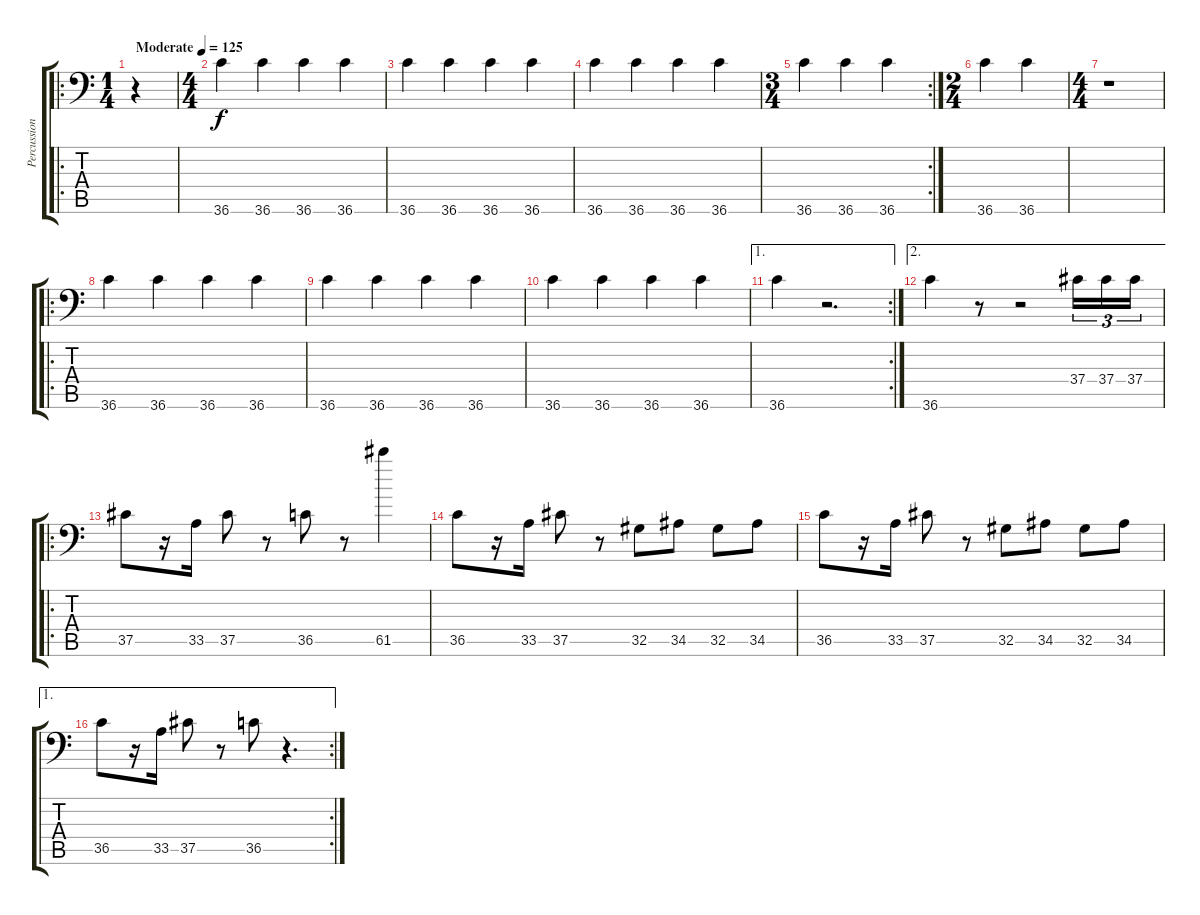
\track ("Percussion" "Percussion") {instrument acousticgrandpiano}
\staff {score tabs}
\tuning (C-1 C-1 C-1 C-1 C-1 C-1) {hide}
\ro
\ts (1 4)
\tempo (125 "Moderate")
\clef f4
\ks c
r.4{dy f instrument acousticgrandpiano} |
\ts (4 4)
36.6.4 36.6.4 36.6.4 36.6.4 |
36.6.4 36.6.4 36.6.4 36.6.4 |
36.6.4 36.6.4 36.6.4 36.6.4 |
\rc 2
\ts (3 4)
36.6.4 36.6.4 36.6.4 |
\ts (2 4)
36.6.4 36.6.4 |
\ts (4 4)
r.1 |
\ro
36.6.4 36.6.4 36.6.4 36.6.4 |
36.6.4 36.6.4 36.6.4 36.6.4 |
36.6.4 36.6.4 36.6.4 36.6.4 |
\ae 1
\rc 2
36.6.4 r.2{d} |
\ae 2
36.6.4 r.8 r.2 37.4.16{tu (3 2)} 37.4.16{tu (3 2)} 37.4.16{tu (3 2)} |
\ro
37.5.8 r.16 33.5.16 37.5.8 r.8 36.5.8 r.8 61.5.4 |
36.5.8 r.16 33.5.16 37.5.8 r.8 32.5.8 34.5.8 32.5.8 34.5.8 |
36.5.8 r.16 33.5.16 37.5.8 r.8 32.5.8 34.5.8 32.5.8 34.5.8 |
\ae 1
\rc 2
36.5.8 r.16 33.5.16 37.5.8 r.8 36.5.8 r.4{d}
